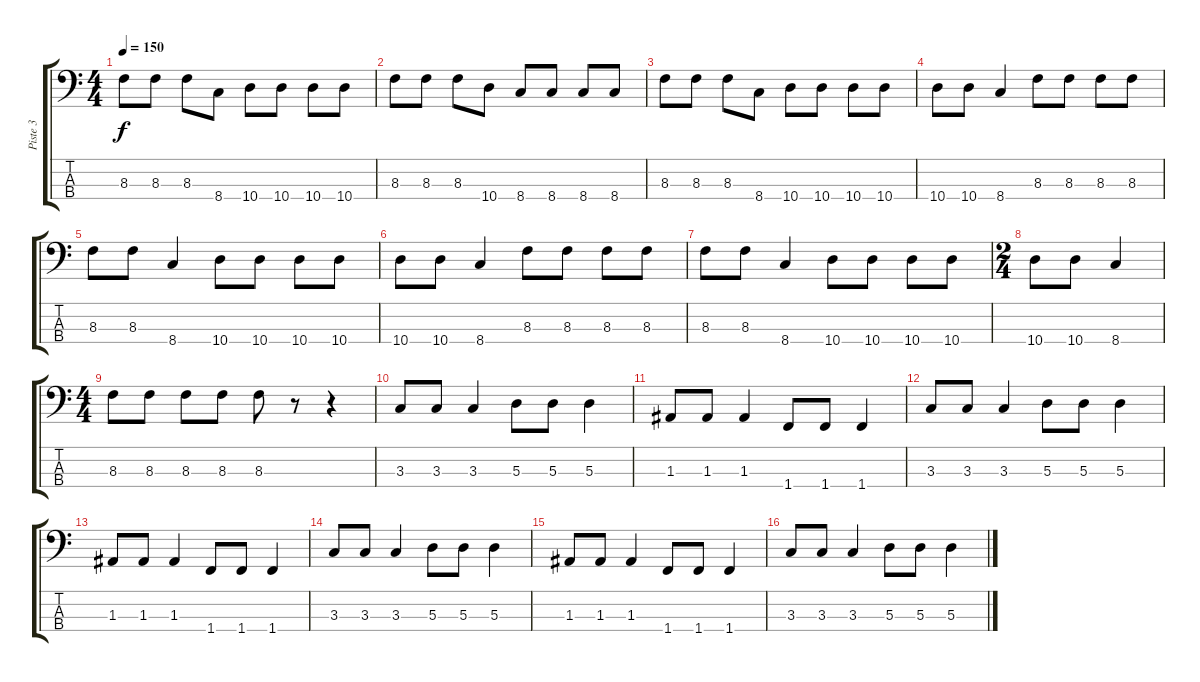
\track ("Piste 3" "Piste 3") {instrument electricbasspick}
\staff {score tabs}
\tuning (G2 D2 A1 E1) {hide}
\ts (4 4)
\tempo 150
\clef f4
\ks c
8.3.8{dy f} 8.3.8 8.3.8 8.4.8 10.4.8 10.4.8 10.4.8 10.4.8 |
8.3.8 8.3.8 8.3.8 10.4.8 8.4.8 8.4.8 8.4.8 8.4.8 |
8.3.8 8.3.8 8.3.8 8.4.8 10.4.8 10.4.8 10.4.8 10.4.8 |
10.4.8 10.4.8 8.4.4 8.3.8 8.3.8 8.3.8 8.3.8 |
8.3.8 8.3.8 8.4.4 10.4.8 10.4.8 10.4.8 10.4.8 |
10.4.8 10.4.8 8.4.4 8.3.8 8.3.8 8.3.8 8.3.8 |
8.3.8 8.3.8 8.4.4 10.4.8 10.4.8 10.4.8 10.4.8 |
\ts (2 4)
10.4.8 10.4.8 8.4.4 |
\ts (4 4)
8.3.8 8.3.8 8.3.8 8.3.8 8.3.8 r.8 r.4 |
3.3.8 3.3.8 3.3.4 5.3.8 5.3.8 5.3.4 |
1.3.8 1.3.8 1.3.4 1.4.8 1.4.8 1.4.4 |
3.3.8 3.3.8 3.3.4 5.3.8 5.3.8 5.3.4 |
1.3.8 1.3.8 1.3.4 1.4.8 1.4.8 1.4.4 |
3.3.8 3.3.8 3.3.4 5.3.8 5.3.8 5.3.4 |
1.3.8 1.3.8 1.3.4 1.4.8 1.4.8 1.4.4 |
3.3.8 3.3.8 3.3.4 5.3.8 5.3.8 5.3.4
